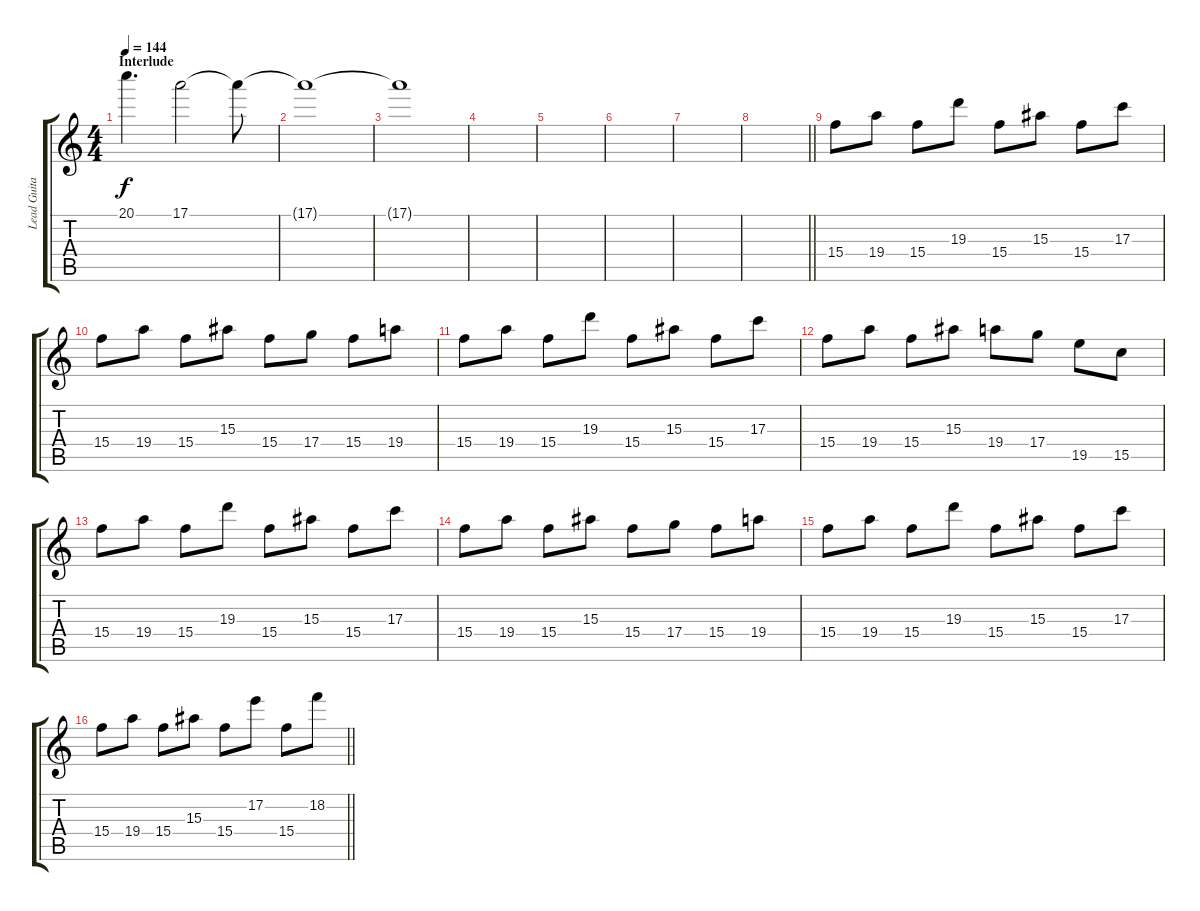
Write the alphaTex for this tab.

\track ("Lead Guitar Harmony" "Lead Guita") {instrument distortionguitar}
\staff {score tabs}
\tuning (E4 B3 G3 D3 A2 E2) {hide}
\ts (4 4)
\section ("" "Interlude")
\tempo 144
\clef g2
\ks c
20.1{t}.4{d dy f} 17.1.2 17.1{t}.8 |
17.1{t}.1{volume 0} |
17.1{t}.1 |
|
|
|
|
\barLineRight lightlight
|
\section ("" "")
15.4.8 19.4.8 15.4.8 19.3.8 15.4.8 15.3.8 15.4.8 17.3.8 |
15.4.8 19.4.8 15.4.8 15.3.8 15.4.8 17.4.8 15.4.8 19.4.8 |
15.4.8 19.4.8 15.4.8 19.3.8 15.4.8 15.3.8 15.4.8 17.3.8 |
15.4.8 19.4.8 15.4.8 15.3.8 19.4.8 17.4.8 19.5.8 15.5.8 |
15.4.8 19.4.8 15.4.8 19.3.8 15.4.8 15.3.8 15.4.8 17.3.8 |
15.4.8 19.4.8 15.4.8 15.3.8 15.4.8 17.4.8 15.4.8 19.4.8 |
15.4.8 19.4.8 15.4.8 19.3.8 15.4.8 15.3.8 15.4.8 17.3.8 |
\barLineRight lightlight
15.4.8 19.4.8 15.4.8 15.3.8 15.4.8 17.2.8 15.4.8 18.2.8
